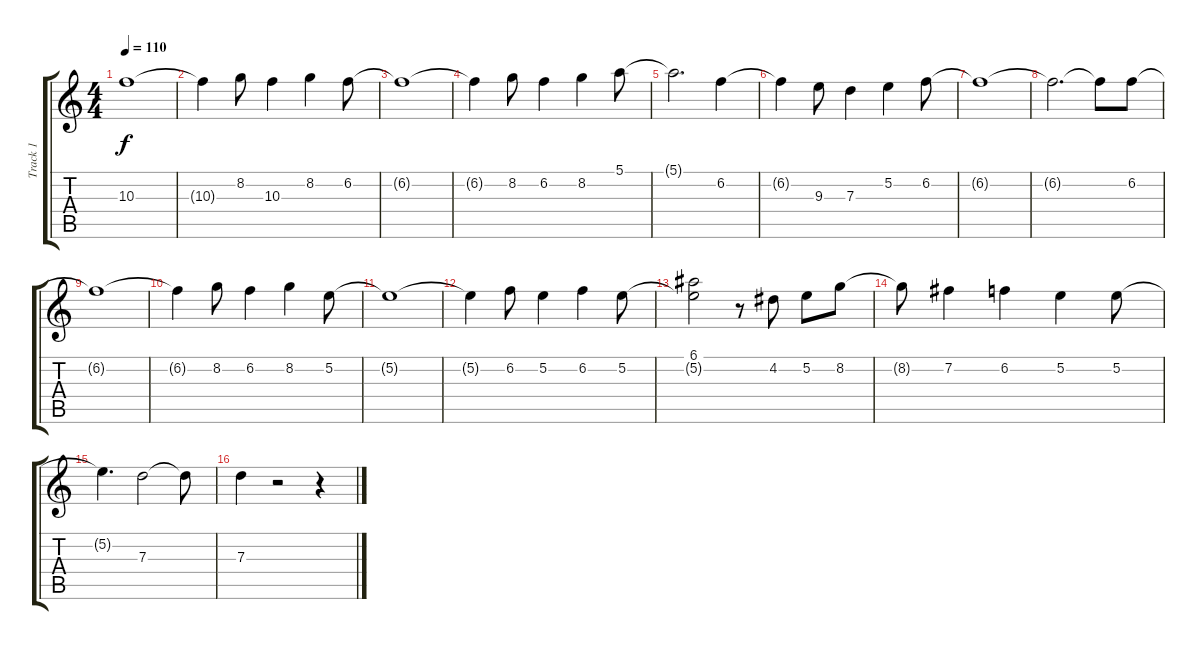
\track ("Track 1" "Track 1") {instrument acousticguitarsteel}
\staff {score tabs}
\tuning (E4 B3 G3 D3 A2 E2) {hide}
\ts (4 4)
\tempo 110
\clef g2
\ks c
10.3{t}.1{dy f} |
10.3{t}.4 8.2.8 10.3.4 8.2.4 6.2.8 |
6.2{t}.1 |
6.2{t}.4 8.2.8 6.2.4 8.2.4 5.1.8 |
5.1{t}.2{d} 6.2.4 |
6.2{t}.4 9.3.8 7.3.4 5.2.4 6.2.8 |
6.2{t}.1 |
6.2{t}.2{d} 6.2{t}.8 6.2.8 |
6.2{t}.1 |
6.2{t}.4 8.2.8 6.2.4 8.2.4 5.2.8 |
5.2{t}.1 |
5.2{t}.4 6.2.8 5.2.4 6.2.4 5.2.8 |
(6.1 5.2{t}).2 r.8 4.2.8 5.2.8 8.2.8 |
8.2{t}.8 7.2.4 6.2.4 5.2.4 5.2.8 |
5.2{t}.4{d} 7.3.2 7.3{t}.8 |
7.3.4 r.2 r.4
